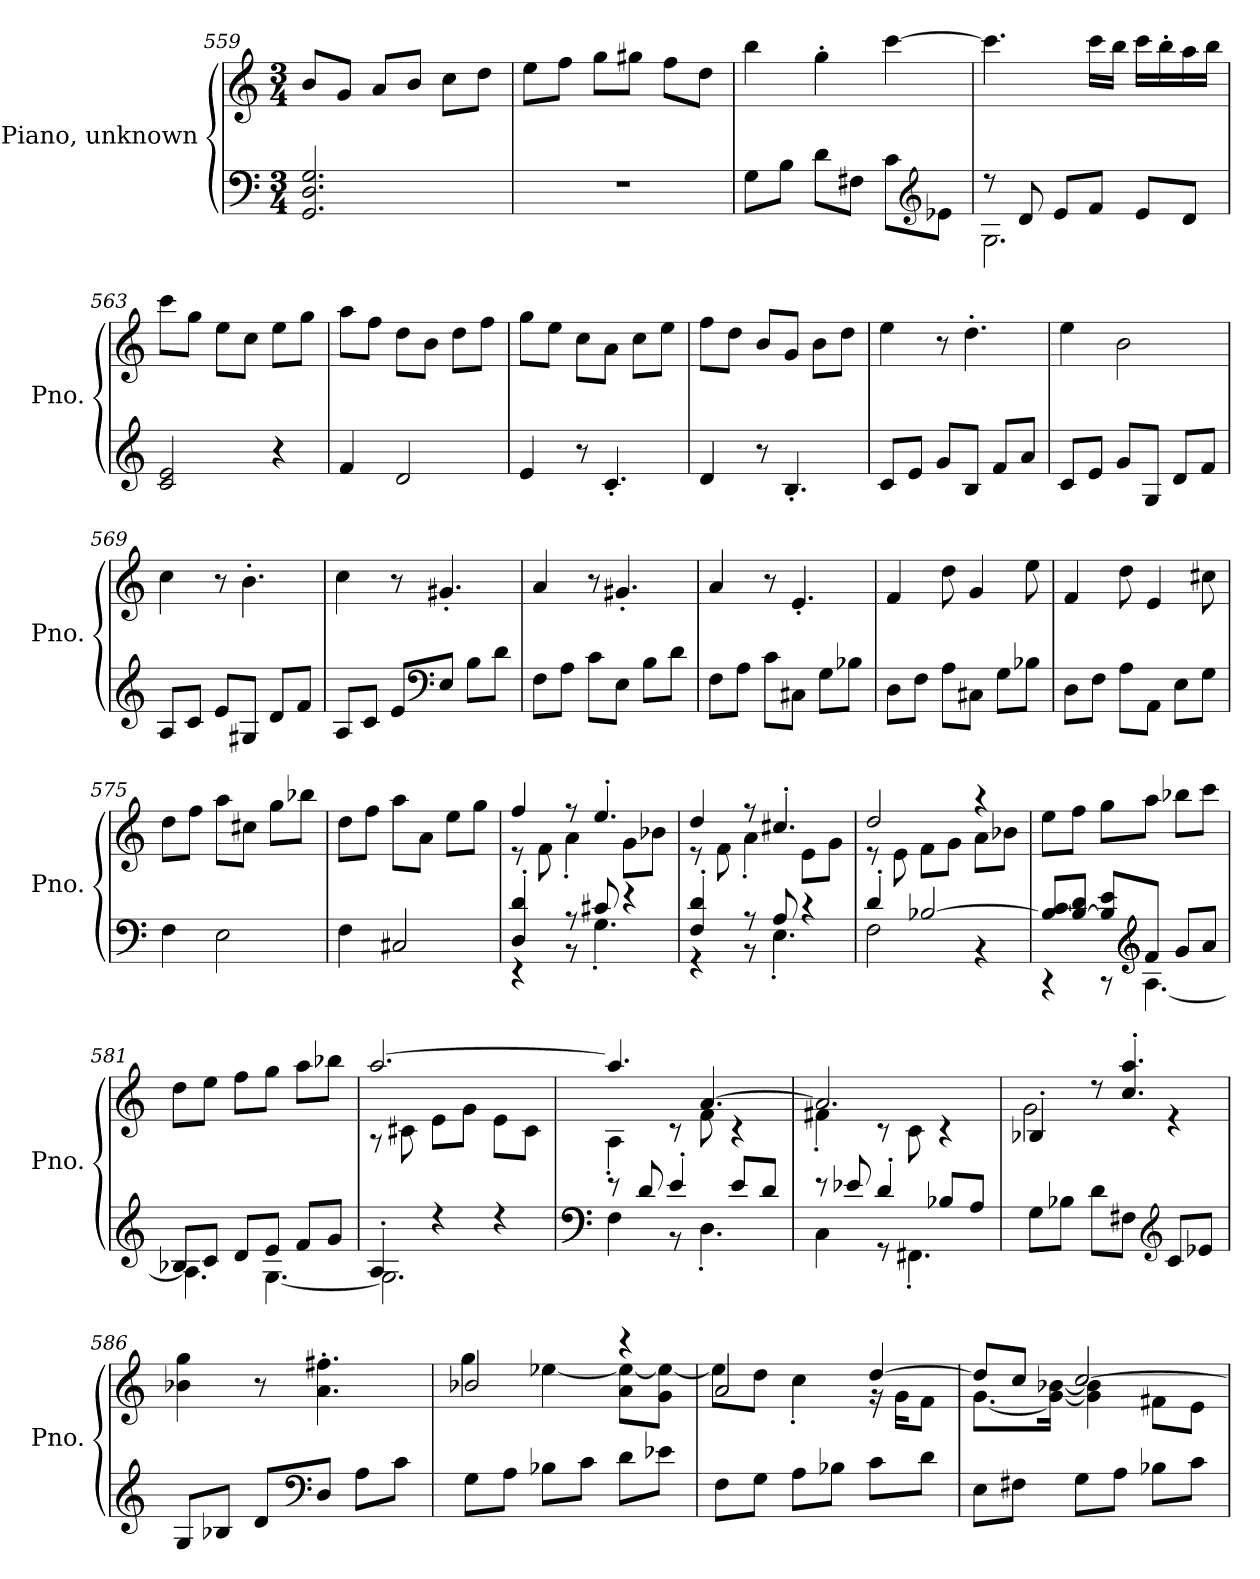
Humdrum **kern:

**kern	**kern
*part1	*part1
*staff2	*staff1
*I"Piano, unknown	*
*I'Pno.	*
*clefF4	*clefG2
*k[]	*k[]
*M3/4	*M3/4
=559	=559
2.GG/ 2.D/ 2.G/	8b/L
.	8g/J
.	8a/L
.	8b/J
.	8cc\L
.	8dd\J
=560	=560
2.r	8ee\L
.	8ff\J
.	8gg\L
.	8gg#X\J
.	8ff\L
.	8dd\J
!!LO:PB:g=z
=561	=561
8G\L	4bb\
8B\J	.
8d\L	4gg'\
8F#X\J	.
8c\L	[4ccc\
*clefG2	*
8e-X\J	.
=562	=562
*^	*
8r	2.G\	4.ccc\]
8d/	.	.
8e/L	.	.
8f/J	.	16ccc\LL
.	.	16bb\JJ
8e/L	.	16ccc\LL
.	.	16bb'\
8d/J	.	16aa\
.	.	16bb\JJ
*v	*v	*
=563	=563
2c/ 2e/	8ccc\L
.	8gg\J
.	8ee\L
.	8cc\J
4r	8ee\L
.	8gg\J
=564	=564
4f/	8aa\L
.	8ff\J
2d/	8dd\L
.	8b\J
.	8dd\L
.	8ff\J
=565	=565
4e/	8gg\L
.	8ee\J
8r	8cc\L
4.c'/	8a\J
.	8cc\L
.	8ee\J
!!LO:LB:g=z
=566	=566
4d/	8ff\L
.	8dd\J
8r	8b/L
4.B'/	8g/J
.	8b\L
.	8dd\J
=567	=567
8c/L	4ee\
8e/J	.
8g/L	8r
8B/J	4.dd'\
8f/L	.
8a/J	.
=568	=568
8c/L	4ee\
8e/J	.
8g/L	2b\
8G/J	.
8d/L	.
8f/J	.
=569	=569
8A/L	4cc\
8c/J	.
8e/L	8r
8G#X/J	4.b'\
8d/L	.
8f/J	.
=570	=570
8A/L	4cc\
8c/J	.
8e/L	8r
*clefF4	*
8E/J	4.g#X'/
8B\L	.
8d\J	.
=571	=571
8F\L	4a/
8A\J	.
8c\L	8r
8E\J	4.g#X'/
8B\L	.
8d\J	.
!!LO:LB:g=z
=572	=572
8F\L	4a/
8A\J	.
8c\L	8r
8C#X\J	4.e'/
8G\L	.
8B-X\J	.
=573	=573
8D\L	4f/
8F\J	.
8A\L	8dd\
8C#X\J	4g/
8G\L	.
8B-X\J	8ee\
=574	=574
8D\L	4f/
8F\J	.
8A\L	8dd\
8AA\J	4e/
8E\L	.
8G\J	8cc#X\
=575	=575
4F\	8dd\L
.	8ff\J
2E\	8aa\L
.	8cc#X\J
.	8gg\L
.	8bb-X\J
=576	=576
4F\	8dd\L
.	8ff\J
2C#X/	8aa\L
.	8a\J
.	8ee\L
.	8gg\J
!!LO:LB:g=z
=577	=577
*^	*^
4D/' 4d/'	4r	4ff/	8r
.	.	.	8f\
8r	8r	8r	4a'\
8c#X/	4.G'\	4.ee'/	.
4r	.	.	8g\L
.	.	.	8b-X\J
=578	=578	=578	=578
4F/' 4d/'	4r	4dd/	8r
.	.	.	8f\
8r	8r	8r	4a'\
8A/	4.E'\	4.cc#X'/	.
4r	.	.	8e\L
.	.	.	8g\J
=579	=579	=579	=579
4d'/	2F\	2dd/	8r
.	.	.	8e\
[2B-X/	.	.	8f\L
.	.	.	8g\J
.	4r	4r	8a\L
.	.	.	8b-X\J
*	*	*v	*v
=580	=580	=580
8B-/_ 8c/L	4r	8ee\L
8B-/_ 8d/J	.	8ff\J
8B-/] 8e/L	8r	8gg\L
*clefG2	*	*
8f/J	[4.A\	8aa\J
8g/L	.	8bb-X\L
8a/J	.	8ccc\J
=581	=581	=581
8B-X/L	4.A\]	8dd\L
8c/J	.	8ee\J
8d/L	.	8ff\L
8e/J	[4.G\	8gg\J
8f/L	.	8aa\L
8g/J	.	8bb-X\J
!!LO:LB:g=z
=582	=582	=582
*	*	*^
4A'/	2.G\]	[2.aa/	8r
.	.	.	8c#X\
4r	.	.	8e\L
.	.	.	8g\J
4r	.	.	8e\L
.	.	.	8c#\J
=583	=583	=583	=583
*clefF4	*	*	*
8r	4F\	4.aa/]	4A'\
8d/	.	.	.
4e'/	8r	.	8r
.	4.D'\	[4.a/	8f\
8e/L	.	.	4r
8d/J	.	.	.
=584	=584	=584	=584
8r	4C\	2.a/]	4f#X'\
8e-X/	.	.	.
4d'/	8r	.	8r
.	4.FF#X'\	.	8c\
8B-X/L	.	.	4r
8A/J	.	.	.
*v	*v	*	*
=585	=585	=585
8G\L	4B-X'/	2g\
8B-X\J	.	.
8d\L	8r	.
8F#X\J	4.cc/' 4.aa/'	.
*clefG2	*	*
8c/L	.	4r
8e-X/J	.	.
*	*v	*v
!!LO:LB:g=z
=586	=586
8G/L	4b-X\ 4gg\
8B-X/J	.
8d/L	8r
*clefF4	*
8D/J	4.a\' 4.ff#X\'
8A\L	.
8c\J	.
=587	=587
*	*^
8G\L	2b-X/	4gg\
8A\J	.	.
8B-X\L	.	[4ee-X\
8c\J	.	.
8d\L	4r	8a\ 8ee-\_L
8e-X\J	.	8g\ 8ee-\_J
=588	=588	=588
8F\L	2a/	8ee-\L]
8G\J	.	8dd\J
8A\L	.	4cc'\
8B-X\J	.	.
8c\L	[4dd/	16r
.	.	16g\KL
8d\J	.	8f\J
=589	=589	=589
8E\L	8dd/L]	[8.g\L
8F#X\J	8cc/J	.
.	.	16g\_ [16b-X\Jk
8G\L	[2cc/	4g\] 4b-\]
8A\J	.	.
8B-X\L	.	8f#X\L
8c\J	.	8e\J
*	*v	*v
=	=
*-	*-
